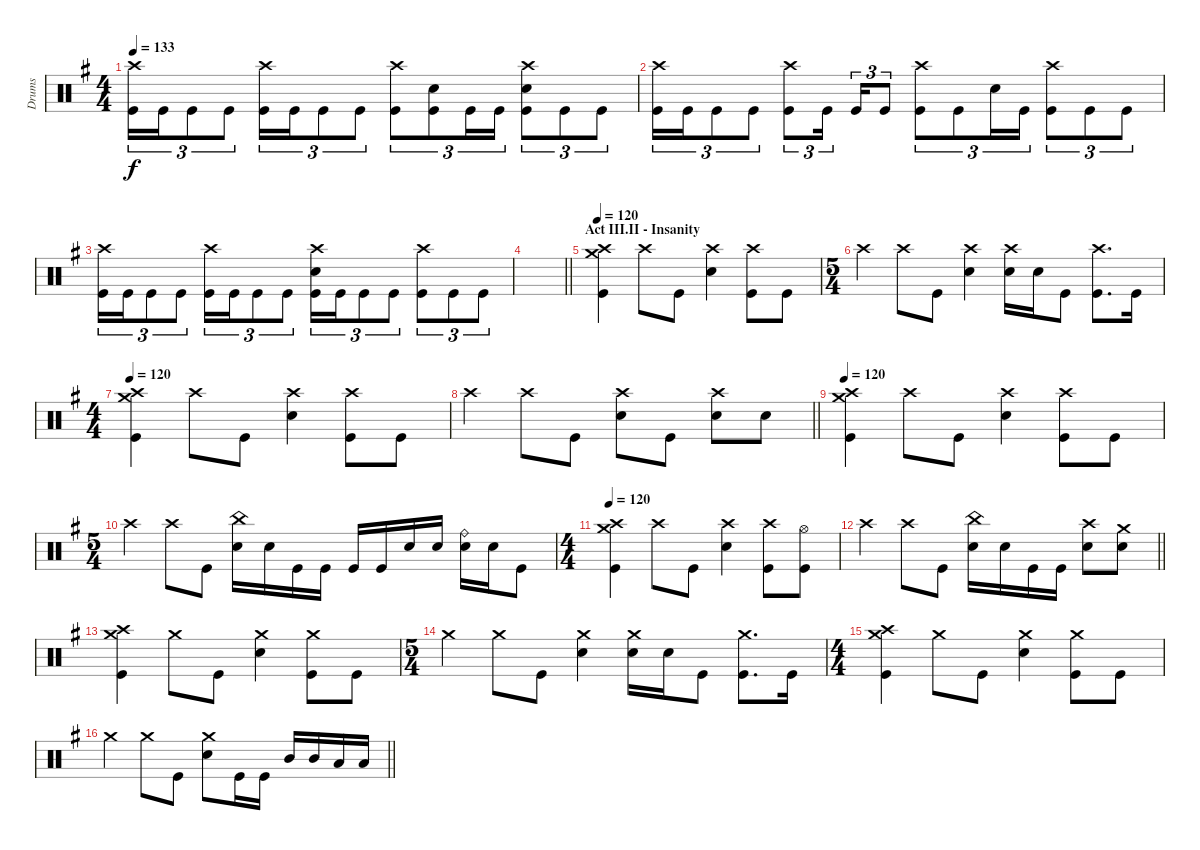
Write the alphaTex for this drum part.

\track ("Drums" "Drums") {instrument percussion}
\staff
\articulation defaults
\ts (4 4)
\tempo 133
\clef neutral
\ks eminor
("Crash high (hit)" "Kick (hit)").16{tu (3 2) dy f} "Kick (hit)".16{tu (3 2)} "Kick (hit)".8{tu (3 2)} "Kick (hit)".8{tu (3 2)} ("Crash high (hit)" "Kick (hit)").16{tu (3 2)} "Kick (hit)".16{tu (3 2)} "Kick (hit)".8{tu (3 2)} "Kick (hit)".8{tu (3 2)} ("Crash high (hit)" "Kick (hit)").8{tu (3 2)} ("Electric Snare (hit)" "Kick (hit)").8{tu (3 2)} "Kick (hit)".16{tu (3 2)} "Kick (hit)".16{tu (3 2)} ("Crash high (hit)" "Electric Snare (hit)" "Kick (hit)").8{tu (3 2)} "Kick (hit)".8{tu (3 2)} "Kick (hit)".8{tu (3 2)} |
("Crash high (hit)" "Kick (hit)").16{tu (3 2)} "Kick (hit)".16{tu (3 2)} "Kick (hit)".8{tu (3 2)} "Kick (hit)".8{tu (3 2)} ("Crash high (hit)" "Kick (hit)").8{tu (3 2)} "Kick (hit)".16{tu (3 2) beam splitsecondary} "Kick (hit)".16{tu (3 2)} "Kick (hit)".8{tu (3 2)} ("Crash high (hit)" "Kick (hit)").8{tu (3 2)} "Kick (hit)".8{tu (3 2)} "Electric Snare (hit)".16{tu (3 2)} "Kick (hit)".16{tu (3 2)} ("Crash high (hit)" "Kick (hit)").8{tu (3 2)} "Kick (hit)".8{tu (3 2)} "Kick (hit)".8{tu (3 2)} |
("Crash high (hit)" "Kick (hit)").16{tu (3 2)} "Kick (hit)".16{tu (3 2)} "Kick (hit)".8{tu (3 2)} "Kick (hit)".8{tu (3 2)} ("Crash high (hit)" "Kick (hit)").16{tu (3 2)} "Kick (hit)".16{tu (3 2)} "Kick (hit)".8{tu (3 2)} "Kick (hit)".8{tu (3 2)} ("Crash high (hit)" "Electric Snare (hit)" "Kick (hit)").16{tu (3 2)} "Kick (hit)".16{tu (3 2)} "Kick (hit)".8{tu (3 2)} "Kick (hit)".8{tu (3 2)} ("Crash high (hit)" "Kick (hit)").8{tu (3 2)} "Kick (hit)".8{tu (3 2)} "Kick (hit)".8{tu (3 2)} |
\barLineRight lightlight
|
\section ("" "Act III.II - Insanity")
\tempo 120
("Crash high (hit)" "Crash medium (hit)" "Kick (hit)").4{volume 15} "Crash high (hit)".8 "Kick (hit)".8 ("Crash high (hit)" "Electric Snare (hit)").4 ("Crash high (hit)" "Kick (hit)").8 "Kick (hit)".8 |
\ts (5 4)
"Crash high (hit)".4 "Crash high (hit)".8 "Kick (hit)".8 ("Crash high (hit)" "Electric Snare (hit)").4 ("Crash high (hit)" "Electric Snare (hit)").16 "Electric Snare (hit)".16 "Kick (hit)".8 ("Crash high (hit)" "Kick (hit)").8{d} "Kick (hit)".16 |
\ts (4 4)
\tempo 120
("Crash high (hit)" "Crash medium (hit)" "Kick (hit)").4 "Crash high (hit)".8 "Kick (hit)".8 ("Crash high (hit)" "Electric Snare (hit)").4 ("Crash high (hit)" "Kick (hit)").8 "Kick (hit)".8 |
\barLineRight lightlight "Crash high (hit)".4 "Crash high (hit)".8 "Kick (hit)".8
("Crash high (hit)" "Electric Snare (hit)").8 "Kick (hit)".8 ("Crash high (hit)" "Electric Snare (hit)").8 "Electric Snare (hit)".8 |
\tempo 120
("Crash high (hit)" "Crash medium (hit)" "Kick (hit)").4 "Crash high (hit)".8 "Kick (hit)".8 ("Crash high (hit)" "Electric Snare (hit)").4 ("Crash high (hit)" "Kick (hit)").8 "Kick (hit)".8 |
\ts (5 4)
"Crash high (hit)".4 "Crash high (hit)".8 "Kick (hit)".8 ("China (hit)" "Electric Snare (hit)").16 "Electric Snare (hit)".16 "Kick (hit)".16 "Kick (hit)".16 "Kick (hit)".16 "Kick (hit)".16 "Electric Snare (hit)".16 "Electric Snare (hit)".16 ("Ride (bell)" "Electric Snare (hit)").16 "Electric Snare (hit)".16 "Kick (hit)".8 |
\ts (4 4)
\tempo 120
("Crash high (hit)" "Crash medium (hit)" "Kick (hit)").4 "Crash high (hit)".8 "Kick (hit)".8 ("Crash high (hit)" "Electric Snare (hit)").4 ("Crash high (hit)" "Kick (hit)").8 ("Hi-Hat (open)" "Kick (hit)").8 |
\barLineRight lightlight "Crash high (hit)".4 "Crash high (hit)".8 "Kick (hit)".8
("China (hit)" "Electric Snare (hit)").16 "Electric Snare (hit)".16 "Kick (hit)".16 "Kick (hit)".16 ("Crash high (hit)" "Electric Snare (hit)").8 ("Crash medium (hit)" "Electric Snare (hit)").8 |
\section ("" "")
("Crash high (hit)" "Crash medium (hit)" "Kick (hit)").4 "Crash medium (hit)".8 "Kick (hit)".8 ("Crash medium (hit)" "Electric Snare (hit)").4 ("Crash medium (hit)" "Kick (hit)").8 "Kick (hit)".8 |
\ts (5 4)
"Crash medium (hit)".4 "Crash medium (hit)".8 "Kick (hit)".8 ("Crash medium (hit)" "Electric Snare (hit)").4 ("Crash medium (hit)" "Electric Snare (hit)").16 "Electric Snare (hit)".16 "Kick (hit)".8 ("Crash medium (hit)" "Kick (hit)").8{d} "Kick (hit)".16 |
\ts (4 4)
("Crash high (hit)" "Crash medium (hit)" "Kick (hit)").4 "Crash medium (hit)".8 "Kick (hit)".8 ("Crash medium (hit)" "Electric Snare (hit)").4 ("Crash medium (hit)" "Kick (hit)").8 "Kick (hit)".8 |
\barLineRight lightlight "Crash medium (hit)".4 "Crash medium (hit)".8 "Kick (hit)".8
("Crash medium (hit)" "Electric Snare (hit)").8 "Kick (hit)".16 "Kick (hit)".16 "Mid Tom (hit)".16 "Mid Tom (hit)".16 "Low Tom (hit)".16 "Low Tom (hit)".16
